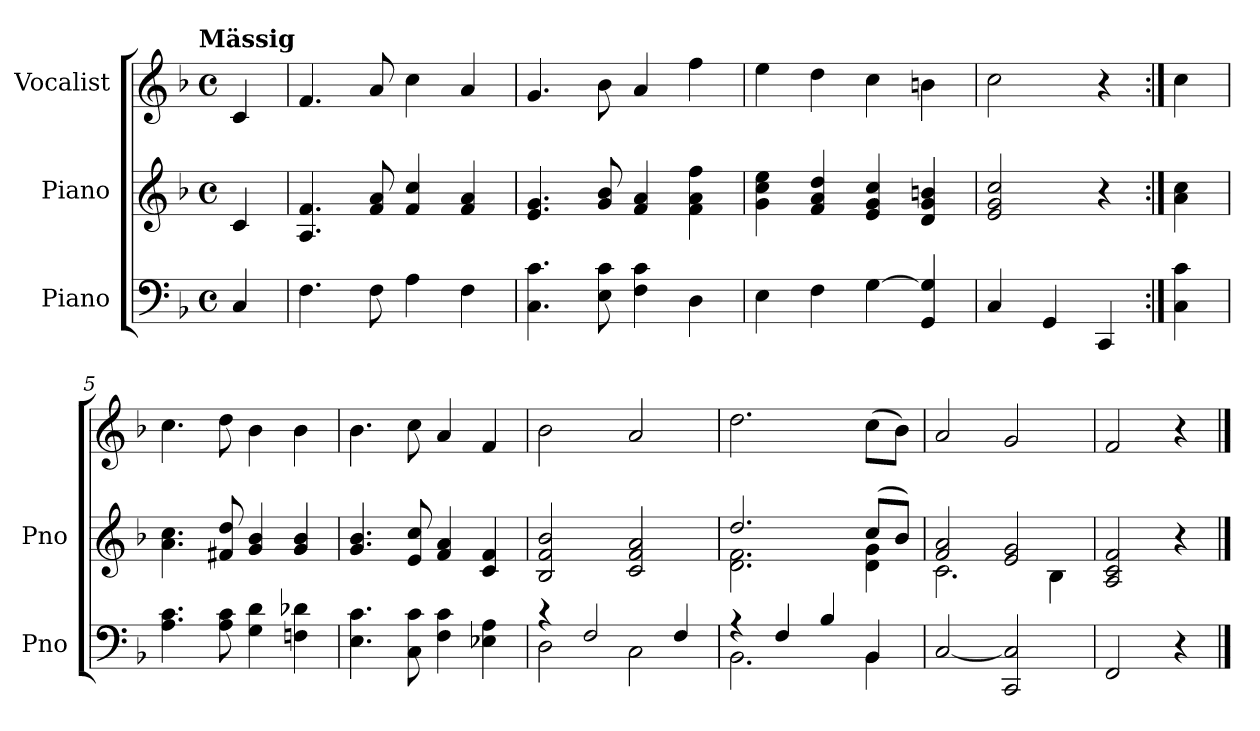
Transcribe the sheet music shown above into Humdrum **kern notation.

**kern	**kern	**kern
*part3	*part2	*part1
*staff3	*staff2	*staff1
*I"Piano	*I"Piano	*I"Vocalist
*I'Pno	*I'Pno	*
*clefF4	*clefG2	*clefG2
*k[b-]	*k[b-]	*k[b-]
*F:	*F:	*F:
!!LO:TX:omd:t=Mässig
*M4/4	*M4/4	*M4/4
*met(c)	*met(c)	*met(c)
*MM72	*MM72	*MM72
=	=	=
4C	4c	4c
=1	=1	=1
4.F	4.A 4.f	4.f
8F	8f 8a	8a
4A	4f 4cc	4cc
4F	4f 4a	4a
=2	=2	=2
4.C 4.c	4.e 4.g	4.g
8E 8c	8g 8b-	8b-
4F 4c	4f 4a	4a
4D	4f 4a 4ff	4ff
=3	=3	=3
4E	4g 4cc 4ee	4ee
4F	4f 4a 4dd	4dd
[4G	4e 4g 4cc	4cc
4GG 4G]	4d 4g 4bn	4bn
=4	=4	=4
4C	2e 2g 2cc	2cc
4GG	.	.
4CC	4r	4r
=:|!	=:|!	=:|!
4C 4c	4a 4cc	4cc
=5	=5	=5
4.A 4.c	4.a 4.cc	4.cc
8A 8c	8f#X 8dd	8dd
4G 4d	4g 4b-	4b-
4Fn 4d-X	4g 4b-	4b-
=6	=6	=6
4.E 4.c	4.g 4.b-	4.b-
8C 8c	8e 8cc	8cc
4F 4c	4f 4a	4a
4E-X 4A	4c 4f	4f
=7	=7	=7
*^	*	*
4r	2D	2B- 2f 2b-	2b-
2F	.	.	.
.	2C	2c 2f 2a	2a
4F	.	.	.
=8	=8	=8	=8
*	*	*^	*
4r	2.BB-	2.dd	2.d 2.f	2.dd
4F	.	.	.	.
4B-	.	.	.	.
4BB-	4BB-	(8ccL	4d 4g	(8ccL
.	.	8b-J)	.	8b-J)
*v	*v	*	*	*
=9	=9	=9	=9
[2C	2f 2a	2.c	2a
2CC 2C]	2e 2g	.	2g
.	.	4B-	.
*	*v	*v	*
=10	=10	=10
2FF	2A 2c 2f	2f
4r	4r	4r
==	==	==
*-	*-	*-
